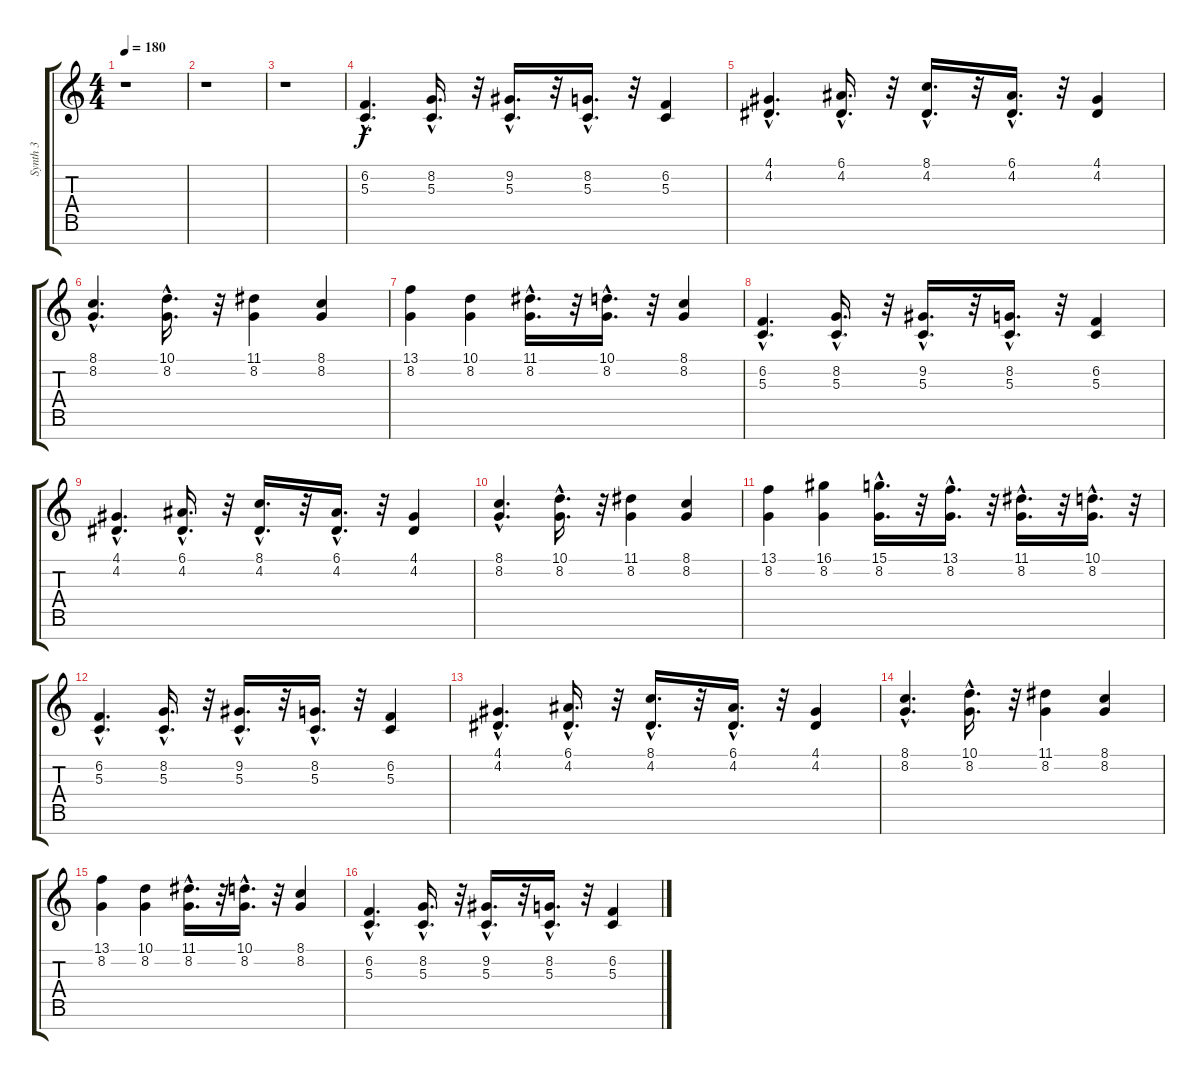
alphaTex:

\track ("Synth 3" "Synth 3") {instrument brasssection}
\staff {score tabs}
\tuning (E4 B3 G3 D3 A2 E2 B1) {hide}
\ts (4 4)
\tempo 180
\clef g2
\ks c
r.1{dy f} |
r.1 |
r.1 |
(6.2{hac} 5.3{hac}).4{d volume 15 instrument brasssection} (8.2{hac} 5.3{hac}).16{d} r.32 (9.2{hac} 5.3{hac}).16{d} r.32 (8.2{hac} 5.3{hac}).16{d} r.32 (6.2 5.3).4 |
(4.1{hac} 4.2{hac}).4{d} (6.1{hac} 4.2{hac}).16{d} r.32 (8.1{hac} 4.2{hac}).16{d} r.32 (6.1{hac} 4.2{hac}).16{d} r.32 (4.1 4.2).4 |
(8.1{hac} 8.2{hac}).4{d} (10.1{hac} 8.2{hac}).16{d} r.32 (11.1 8.2).4 (8.1 8.2).4 |
(13.1 8.2).4 (10.1 8.2).4 (11.1{hac} 8.2{hac}).16{d} r.32 (10.1{hac} 8.2{hac}).16{d} r.32 (8.1 8.2).4 |
(6.2{hac} 5.3{hac}).4{d} (8.2{hac} 5.3{hac}).16{d} r.32 (9.2{hac} 5.3{hac}).16{d} r.32 (8.2{hac} 5.3{hac}).16{d} r.32 (6.2 5.3).4 |
(4.1{hac} 4.2{hac}).4{d} (6.1{hac} 4.2{hac}).16{d} r.32 (8.1{hac} 4.2{hac}).16{d} r.32 (6.1{hac} 4.2{hac}).16{d} r.32 (4.1 4.2).4 |
(8.1{hac} 8.2{hac}).4{d} (10.1{hac} 8.2{hac}).16{d} r.32 (11.1 8.2).4 (8.1 8.2).4 |
(13.1 8.2).4 (16.1 8.2).4 (15.1{hac} 8.2{hac}).16{d} r.32 (13.1{hac} 8.2{hac}).16{d} r.32 (11.1{hac} 8.2{hac}).16{d} r.32 (10.1{hac} 8.2{hac}).16{d} r.32 |
(6.2{hac} 5.3{hac}).4{d} (8.2{hac} 5.3{hac}).16{d} r.32 (9.2{hac} 5.3{hac}).16{d} r.32 (8.2{hac} 5.3{hac}).16{d} r.32 (6.2 5.3).4 |
(4.1{hac} 4.2{hac}).4{d} (6.1{hac} 4.2{hac}).16{d} r.32 (8.1{hac} 4.2{hac}).16{d} r.32 (6.1{hac} 4.2{hac}).16{d} r.32 (4.1 4.2).4 |
(8.1{hac} 8.2{hac}).4{d} (10.1{hac} 8.2{hac}).16{d} r.32 (11.1 8.2).4 (8.1 8.2).4 |
(13.1 8.2).4 (10.1 8.2).4 (11.1{hac} 8.2{hac}).16{d} r.32 (10.1{hac} 8.2{hac}).16{d} r.32 (8.1 8.2).4 |
(6.2{hac} 5.3{hac}).4{d} (8.2{hac} 5.3{hac}).16{d} r.32 (9.2{hac} 5.3{hac}).16{d} r.32 (8.2{hac} 5.3{hac}).16{d} r.32 (6.2 5.3).4
